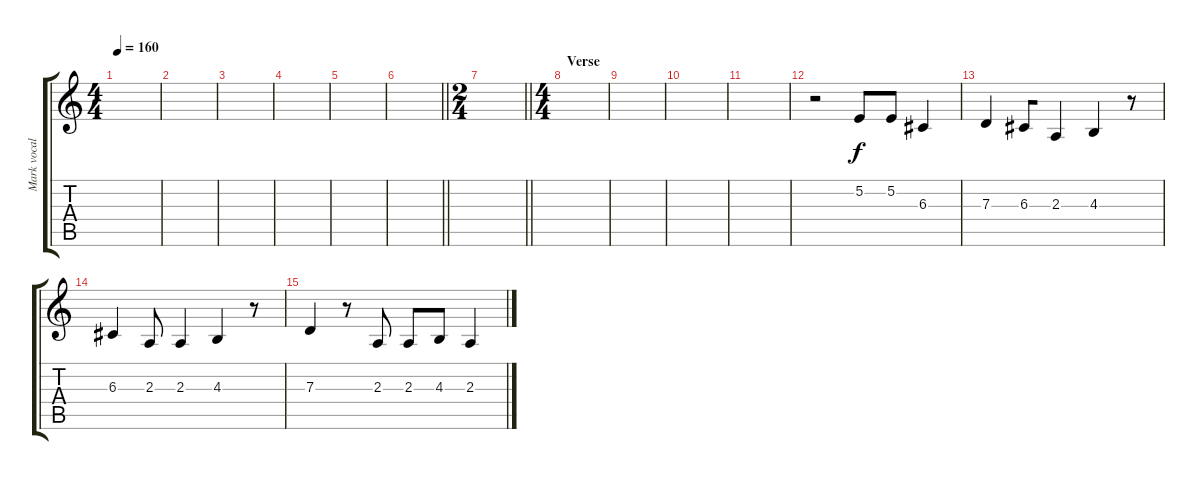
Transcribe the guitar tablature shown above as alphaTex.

\track ("Mark vocal" "Mark vocal") {instrument piccolo}
\staff {score tabs}
\tuning (E4 B3 G3 D3 A2 E2) {hide}
\ts (4 4)
\tempo 160
\clef g2
\ks c
|
|
|
|
|
\barLineRight lightlight
|
\ts (2 4)
\barLineRight lightlight
|
\ts (4 4)
\section ("" "Verse")
|
|
|
|
r.2{beam merge} 5.2.8 5.2.8 6.3.4 |
7.3.4 6.3.8{beam merge} 2.3.4 4.3.4{beam merge} r.8 |
6.3.4 2.3.8 2.3.4 4.3.4 r.8 |
7.3.4 r.8 2.3.8 2.3.8{beam merge} 4.3.8{beam merge} 2.3.4
